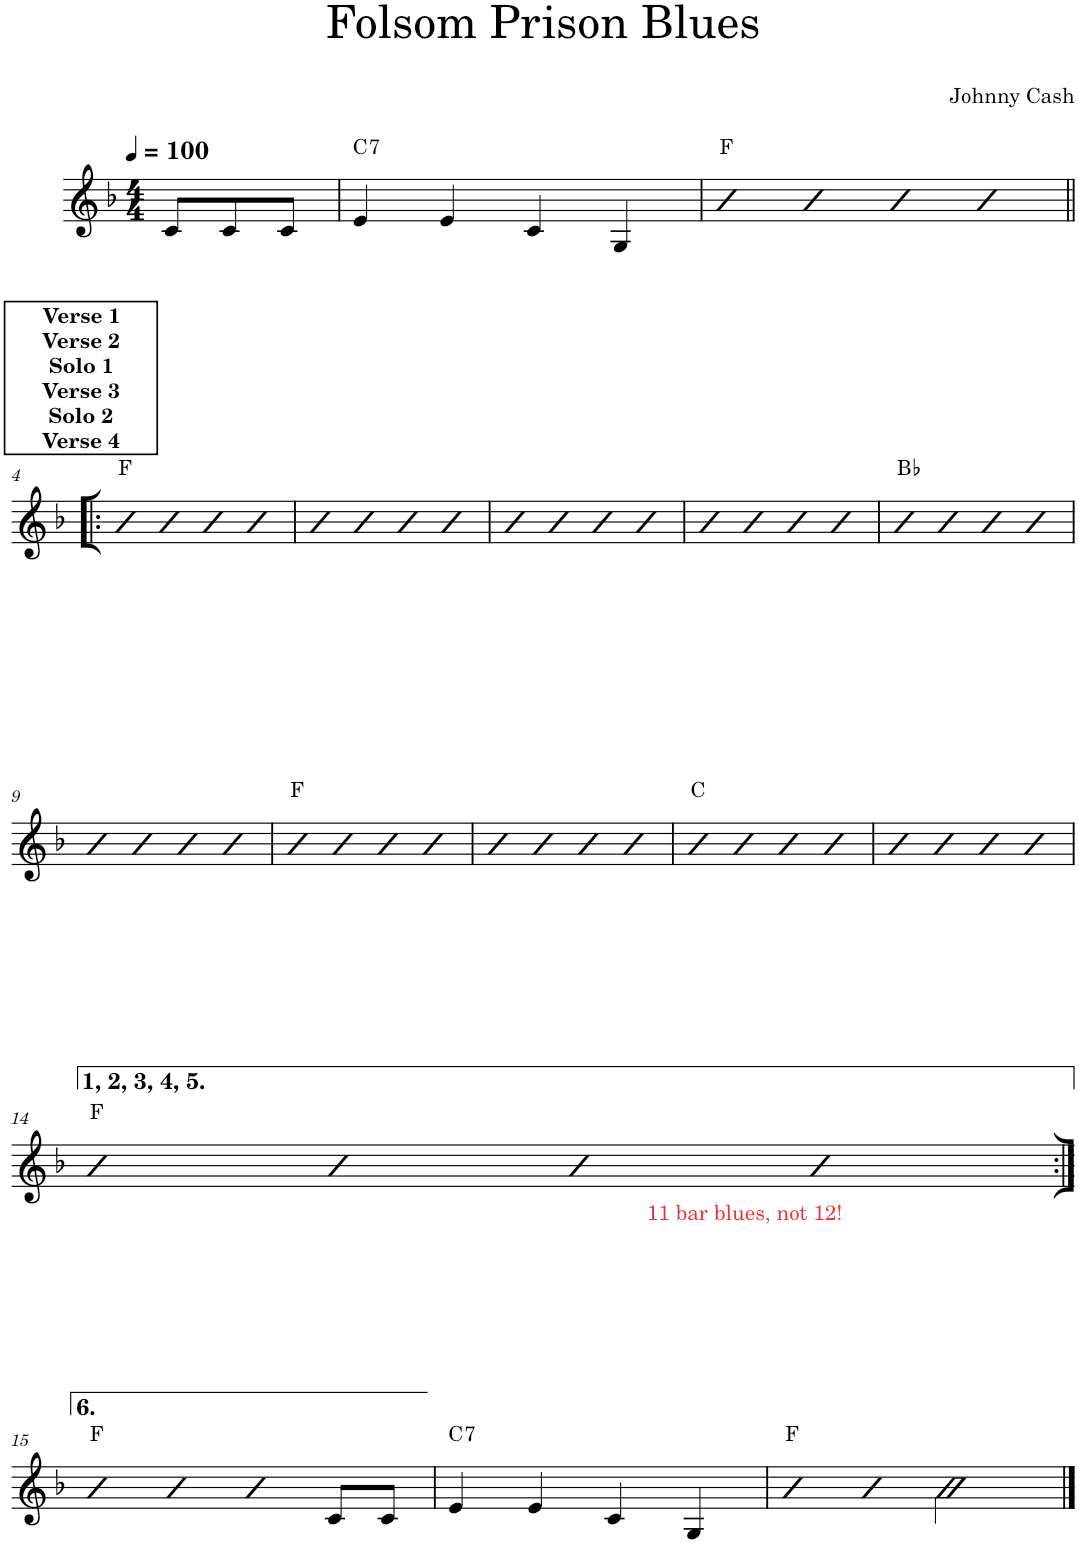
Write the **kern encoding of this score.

**kern	**harte
*part1	*part1
*staff1	*
*I"Piano	*
*I'Pno.	*
*clefG2	*
*k[b-]	*
*M4/4	*
*MM100	*
=1	=1
8c/L	.
8c/	.
8c/J	.
=2	=2
!	!LO:H:kt=7
4e/	C:7
4e/	.
4c/	.
4G/	.
=3	=3
4b-	F:maj
4b-	.
4b-	.
4b-	.
!!LO:LB:g=z
!!LO:REH:place=s1:a:t=Verse 4
!!LO:REH:place=s1:a:t=Solo 2
!!LO:REH:place=s1:a:t=Verse 3
!!LO:REH:place=s1:a:t=Solo 1
!!LO:REH:place=s1:a:t=Verse 2
!!LO:REH:place=s1:a:B:cj:t=Verse 1
=4!|:	=4!|:
4b-	F:maj
4b-	.
4b-	.
4b-	.
=5	=5
4b-	.
4b-	.
4b-	.
4b-	.
=6	=6
4b-	.
4b-	.
4b-	.
4b-	.
=7	=7
4b-	.
4b-	.
4b-	.
4b-	.
=8	=8
4b-	Bb:maj
4b-	.
4b-	.
4b-	.
!!LO:LB:g=z
=9	=9
4b-	.
4b-	.
4b-	.
4b-	.
=10	=10
4b-	F:maj
4b-	.
4b-	.
4b-	.
=11	=11
4b-	.
4b-	.
4b-	.
4b-	.
=12	=12
4b-	C:maj
4b-	.
4b-	.
4b-	.
=13	=13
4b-	.
4b-	.
4b-	.
4b-	.
!!LO:LB:g=z
=14	=14
4b-	F:maj
4b-	.
4b-	.
!LO:TX:b:color=#ED333B:t=11 bar blues, not 12!	!
4b-	.
!!LO:LB:g=z
=15:|!	=15:|!
4b-	F:maj
4b-	.
4b-	.
8c/L	.
8c/J	.
=16	=16
!	!LO:H:kt=7
4e/	C:7
4e/	.
4c/	.
4G/	.
=17	=17
4b-	F:maj
4b-	.
2b-\	.
==	==
*-	*-
